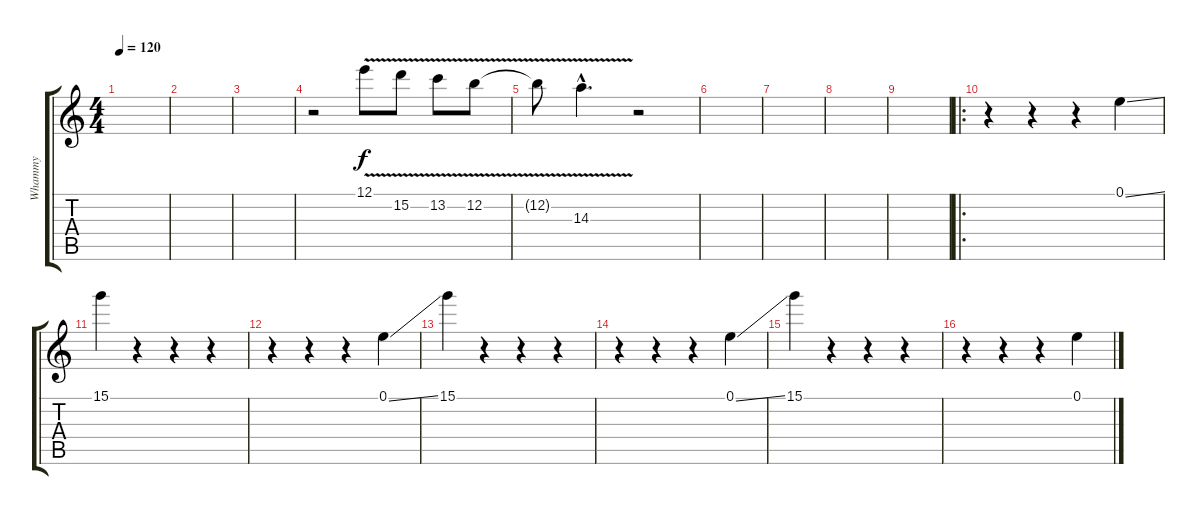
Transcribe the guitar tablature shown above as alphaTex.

\track ("Whammy" "Whammy") {instrument distortionguitar}
\staff {score tabs}
\tuning (E4 B3 G3 D3 A2 E2) {hide}
\ts (4 4)
\tempo 120
\clef g2
\ks c
|
|
|
r.2 12.1{v}.8 15.2{v}.8 13.2{v}.8 12.2{v}.8 |
12.2{t}.8 14.3{v hac}.4{d} r.2 |
|
|
|
|
\ro
r.4 r.4 r.4 0.1{ss}.4 |
15.1.4 r.4 r.4 r.4 |
r.4 r.4 r.4 0.1{ss}.4 |
15.1.4 r.4 r.4 r.4 |
r.4 r.4 r.4 0.1{ss}.4 |
15.1.4 r.4 r.4 r.4 |
r.4 r.4 r.4 0.1{ss}.4
